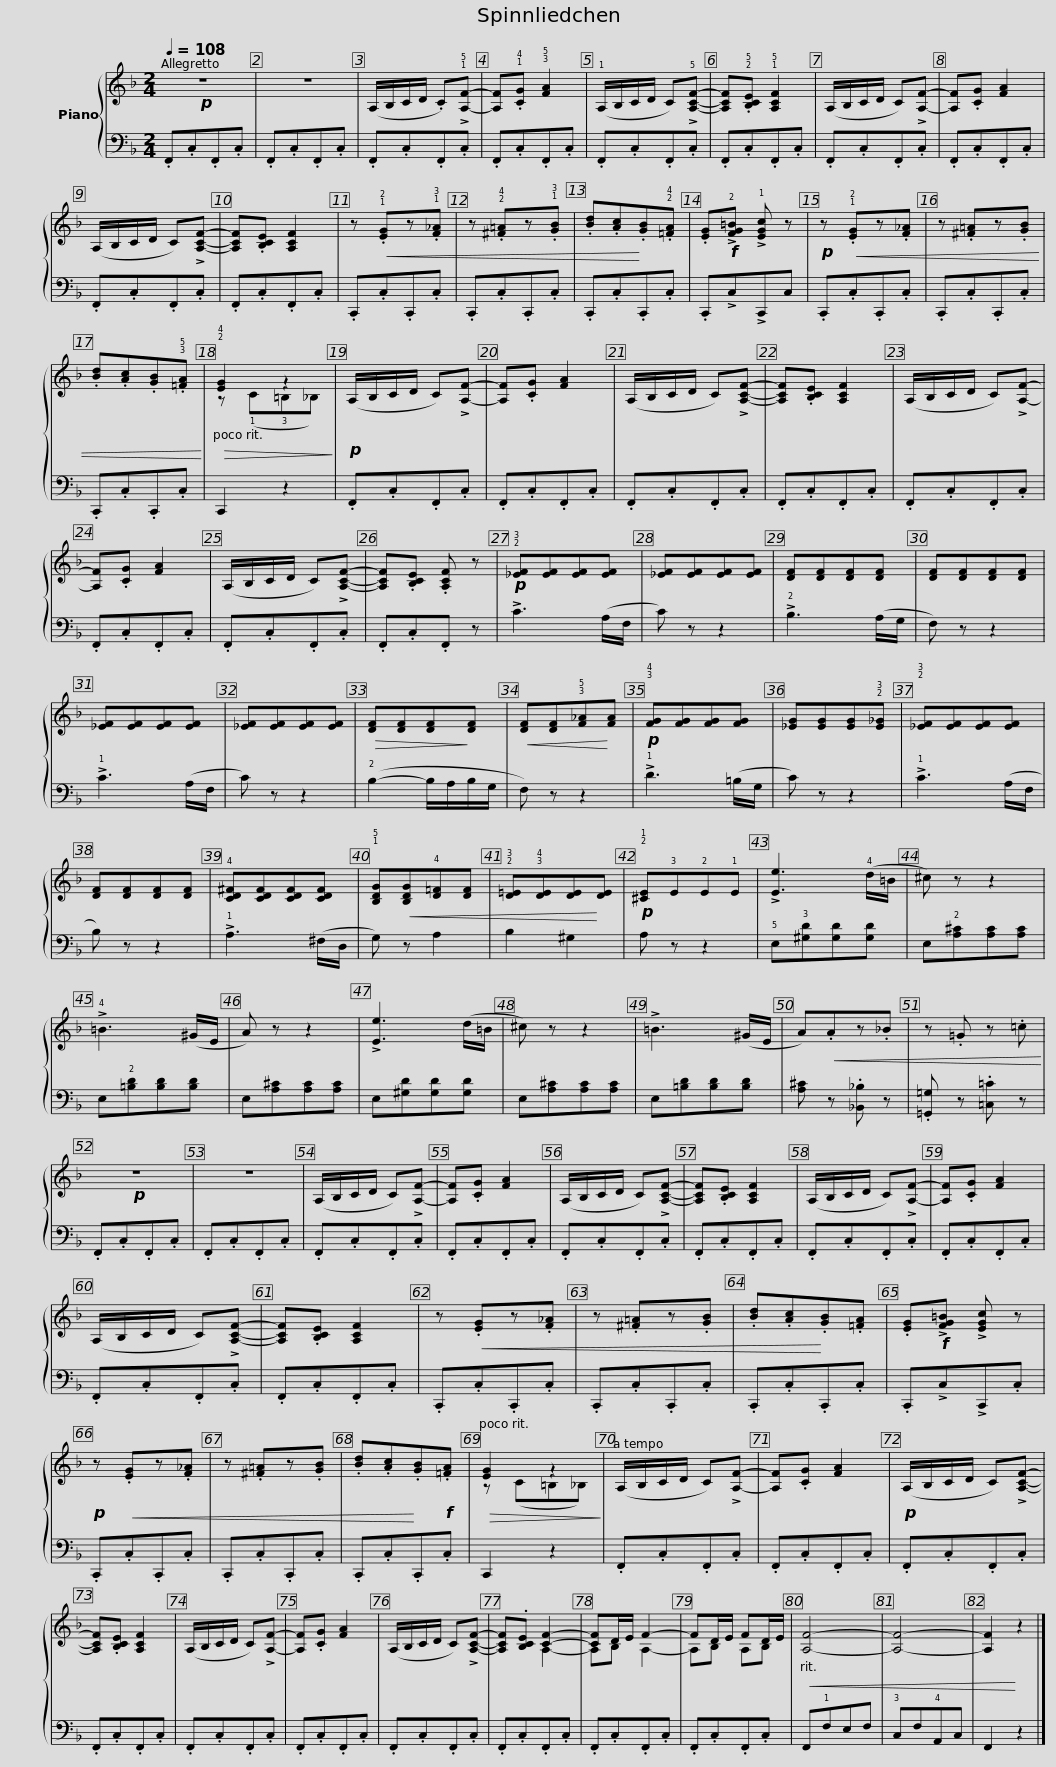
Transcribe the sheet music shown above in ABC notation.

X:1
%%score { ( 1 3 ) | 2 }
L:1/8
Q:1/4=108
M:2/4
I:linebreak $
K:F
V:1 treble
V:3 treble
V:2 bass
V:1
!p! z4 | z4 | (A,/B,/C/D/ .C)!>!!1!!5![A,F]- | [A,F].!1!!4![CG] !3!!5![FA]2 | (!1!A,/B,/C/D/ C)!>!!5![A,CF]- | %5
 [A,CF].!2!!5![B,CE] !1!!5![A,CF]2 |$ (A,/B,/C/D/ C)!>![A,F]- | [A,F].[CG] [FA]2 | (A,/B,/C/D/ C)!>![A,CF]- | [A,CF].[B,CE] [A,CF]2 | %10
 z!<(! .!1!!2![EG]z.!1!!3![F_A] | z .!2!!4![^F=A]z.!1!!3![GB] | .[Bd].[Ac]!<)!.[GB].!2!!4![=FA] |$ .[EG]!f!!>!!2![FG=B] !>!!1![EGc] z |!p! z!<(! .!1!!2![EG]z.[F_A] | %15
 z .[^F=A]z.[GB] | .[Bd].[Ac].[GB].!3!!5![=FA]!<)! |!>(! !2!!4![EG]2 z2!>)! |!p! (A,/B,/C/D/ C)!>![A,F]- | [A,F].[CG] [FA]2 |$ %20
 (A,/B,/C/D/ C)!>![A,CF]- | [A,CF].[B,CE] [A,CF]2 | (A,/B,/C/D/ C)!>![A,F]- | [A,F].[CG] [FA]2 | (A,/B,/C/D/ C)!>![A,CF]- | %25
 [A,CF].[B,CE] .[A,CF] z |$!p! !2!!3![_EF][EF][EF][EF] | [_EF][EF][EF][EF] | [DF][DF][DF][DF] | [DF][DF][DF][DF] | %30
 [_EF][EF][EF][EF] | [_EF][EF][EF][EF] |$!>(! [DF][DF][DF]!>)![DF] |!<(! [DF][DF]!3!!5![F_A]!<)![FA] |!p! !3!!4![FG][FG][FG][FG] | %35
 [_EG][EG][EG]!2!!3![E_G] | !2!!3![_EF][EF][EF][EF] | [DF][DF][DF][DF] |$ !4![CD^F][CDF][CDF][CDF] | !1!!5![B,DG]!<(![B,DG]!4![D=F][DF] | %40
 !2!!3![D=E]!3!!4![DE][DE]!<)![DE] |!p! !2!!1![^CE]!3!E!2!E!1!E | !>![Ee]3 (!4!d/=B/ | ^c) z z2 | !>!!4!=B3 (^G/E/ |$ %45
 A) z z2 | !>![Ee]3 (d/=B/ | ^c) z z2 | !>!=B3 (^G/E/ | A)!<(!.Az._B | %50
 z .=G z .=c!<)! |!p! z4 |$ z4 |$ (A,/B,/C/D/ C)!>![A,F]- | [A,F].[CG] [FA]2 | %55
 (A,/B,/C/D/ C)!>![A,CF]- | [A,CF].[B,CE] [A,CF]2 | (A,/B,/C/D/ C)!>![A,F]- | [A,F].[CG] [FA]2 | (A,/B,/C/D/ C)!>![A,CF]- |$ %60
 [A,CF].[B,CE] [A,CF]2 | z!<(! .[EG]z.[F_A] | z .[^F=A]z.[GB] | .[Bd].[Ac]!<)!.[GB].[=FA] | .[EG]!f!!>![FG=B] !>![EGc] z | %65
!p! z!<(! .[EG]z.[F_A] | z .[^F=A]z.[GB] | .[Bd].[Ac]!<)!.[GB]!f!.[=FA] |$!>(! [EG]2 z2!>)! | (A,/B,/C/D/ C)!>![A,F]- | %70
 [A,F].[CG] [FA]2 |!p! (A,/B,/C/D/ C)!>![A,CF]- | [A,CF].[B,CE] [A,CF]2 | (A,/B,/C/D/ C)!>![A,F]- | [A,F].[CG] [FA]2 |$ %75
 (A,/B,/C/D/ C)!>![A,CF]- | [A,CF].[B,CE] [CF]2- | [CF]D/E/ F2- | FD/E/ FD/E/ |!<(! [A,F]4- | %80
 [A,F]4- | [A,F]2!<)! z2 |] %82
V:2
 .F,,.C,.F,,.C, | .F,,.C,.F,,.C, | .F,,.C,.F,,.C, | .F,,.C,.F,,.C, | .F,,.C,.F,,.C, | %5
 .F,,.C,.F,,.C, |$ .F,,.C,.F,,.C, | .F,,.C,.F,,.C, | .F,,.C,.F,,.C, | .F,,.C,.F,,.C, | %10
 .C,,.C,.C,,.C, | .C,,.C,.C,,.C, | .C,,.C,.C,,.C, |$ .C,,!>!C,!>!C,,C, | .C,,.C,.C,,.C, | %15
 .C,,.C,.C,,.C, | .C,,.C,.C,,.C, | C,,2 z2 | .F,,.C,.F,,.C, | .F,,.C,.F,,.C, |$ %20
 .F,,.C,.F,,.C, | .F,,.C,.F,,.C, | .F,,.C,.F,,.C, | .F,,.C,.F,,.C, | .F,,.C,.F,,.C, | %25
 .F,,.C,.F,, z |$ !>!C3 (A,/F,/ | C) z z2 | !>!!2!B,3 (A,/G,/ | F,) z z2 | %30
 !>!!1!C3 (A,/F,/ | C) z z2 |$ (!2!B,2- B,/A,/B,/G,/ | F,) z z2 | !>!!1!D3 (=B,/G,/ | %35
 C) z z2 | !>!!1!C3 (A,/F,/ | B,) z z2 |$ !>!!1!A,3 (^F,/D,/ | G,) z A,2 | %40
 B,2 ^G,2 | A, z z2 | !5!E,!3![^G,D][G,D][G,D] | E,!2![A,^C][A,C][A,C] | E,!2![=B,D][B,D][B,D] |$ %45
 E,[A,^C][A,C][A,C] | E,[^G,D][G,D][G,D] | E,[A,^C][A,C][A,C] | E,[=B,D][B,D][B,D] | [A,^C] z .[_B,,_B,] z | %50
 .[=G,,=G,] z .[=C,=C] z | .F,,.C,.F,,.C, |$ .F,,.C,.F,,.C, |$ .F,,.C,.F,,.C, | .F,,.C,.F,,.C, | %55
 .F,,.C,.F,,.C, | .F,,.C,.F,,.C, | .F,,.C,.F,,.C, | .F,,.C,.F,,.C, | .F,,.C,.F,,.C, |$ %60
 .F,,.C,.F,,.C, | .C,,.C,.C,,.C, | .C,,.C,.C,,.C, | .C,,.C,.C,,.C, | .C,,!>!C,!>!C,,.C, | %65
 .C,,.C,.C,,.C, | .C,,.C,.C,,.C, | .C,,.C,.C,,.C, |$ C,,2 z2 | .F,,.C,.F,,.C, | %70
 .F,,.C,.F,,.C, | .F,,.C,.F,,.C, | .F,,.C,.F,,.C, | .F,,.C,.F,,.C, | .F,,.C,.F,,.C, |$ %75
 .F,,.C,.F,,.C, | .F,,.C,.F,,.C, | .F,,.C,.F,,.C, | .F,,.C,.F,,.C, | F,,!1!F,E,F, | %80
 !3!C,F,!4!A,,C, | F,,2 z2 |] %82
V:3
 x4 | x4 | x4 | x4 | x4 | %5
 x4 |$ x4 | x4 | x4 | x4 | %10
 x4 | x4 | x4 |$ x4 | x4 | %15
 x4 | x4 | z (!1!C!3!=B,_B,) | x4 | x4 |$ %20
 x4 | x4 | x4 | x4 | x4 | %25
 x4 |$ x4 | x4 | x4 | x4 | %30
 x4 | x4 |$ x4 | x4 | x4 | %35
 x4 | x4 | x4 |$ x4 | x4 | %40
 x4 | x4 | x4 | x4 | x4 |$ %45
 x4 | x4 | x4 | x4 | x4 | %50
 x4 | x4 |$ x4 |$ x4 | x4 | %55
 x4 | x4 | x4 | x4 | x4 |$ %60
 x4 | x4 | x4 | x4 | x4 | %65
 x4 | x4 | x4 |$ z (C=B,_B,) | x4 | %70
 x4 | x4 | x4 | x4 | x4 |$ %75
 x4 | x2 A,2- | A,B, A,2- | A,B, A,B, | x4 | %80
 x4 | x4 |] %82
